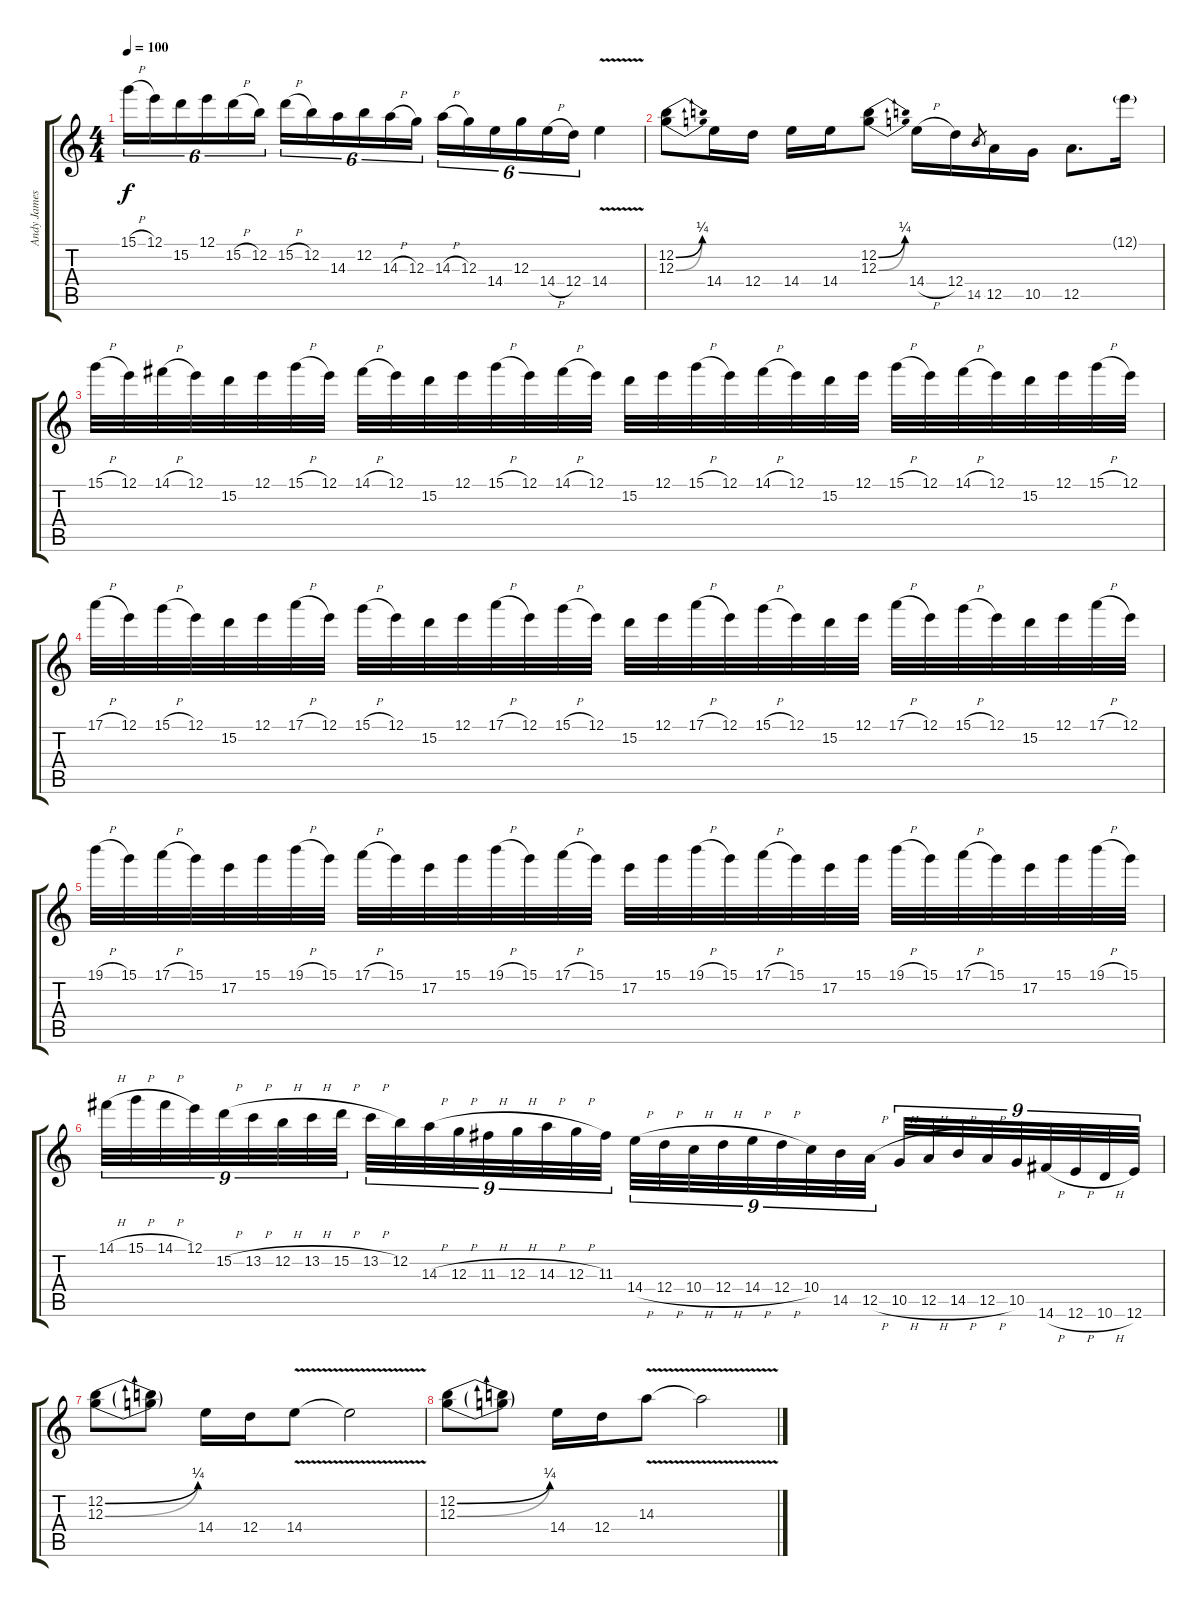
\track ("Andy James" "Andy James") {instrument distortionguitar}
\staff {score tabs}
\tuning (E4 B3 G3 D3 A2 E2) {hide}
\ts (4 4)
\tempo 100
\clef g2
\ks c
15.1{h}.16{tu (6 4) dy f} 12.1.16{tu (6 4)} 15.2.16{tu (6 4)} 12.1.16{tu (6 4)} 15.2{h}.16{tu (6 4)} 12.2.16{tu (6 4)} 15.2{h}.16{tu (6 4)} 12.2.16{tu (6 4)} 14.3.16{tu (6 4)} 12.2.16{tu (6 4)} 14.3{h}.16{tu (6 4)} 12.3.16{tu (6 4)} 14.3{h}.16{tu (6 4)} 12.3.16{tu (6 4)} 14.4.16{tu (6 4)} 12.3.16{tu (6 4)} 14.4{h}.16{tu (6 4)} 12.4.16{tu (6 4)} 14.4{v}.4 |
(12.2{be (bend 0 0 60 1)} 12.3{be (bend 0 0 60 1)}).8 14.4.16 12.4.16 14.4.16 14.4.16 (12.2{be (bend 0 0 60 1)} 12.3{be (bend 0 0 60 1)}).8 14.4{h}.16 12.4.16 14.5.8{gr} 12.5.16 10.5.16 12.5.8{d} 12.1{g}.16 |
15.1{h}.32 12.1.32 14.1{h}.32 12.1.32 15.2.32 12.1.32 15.1{h}.32 12.1.32 14.1{h}.32 12.1.32 15.2.32 12.1.32 15.1{h}.32 12.1.32 14.1{h}.32 12.1.32 15.2.32 12.1.32 15.1{h}.32 12.1.32 14.1{h}.32 12.1.32 15.2.32 12.1.32 15.1{h}.32 12.1.32 14.1{h}.32 12.1.32 15.2.32 12.1.32 15.1{h}.32 12.1.32 |
17.1{h}.32 12.1.32 15.1{h}.32 12.1.32 15.2.32 12.1.32 17.1{h}.32 12.1.32 15.1{h}.32 12.1.32 15.2.32 12.1.32 17.1{h}.32 12.1.32 15.1{h}.32 12.1.32 15.2.32 12.1.32 17.1{h}.32 12.1.32 15.1{h}.32 12.1.32 15.2.32 12.1.32 17.1{h}.32 12.1.32 15.1{h}.32 12.1.32 15.2.32 12.1.32 17.1{h}.32 12.1.32 |
19.1{h}.32 15.1.32 17.1{h}.32 15.1.32 17.2.32 15.1.32 19.1{h}.32 15.1.32 17.1{h}.32 15.1.32 17.2.32 15.1.32 19.1{h}.32 15.1.32 17.1{h}.32 15.1.32 17.2.32 15.1.32 19.1{h}.32 15.1.32 17.1{h}.32 15.1.32 17.2.32 15.1.32 19.1{h}.32 15.1.32 17.1{h}.32 15.1.32 17.2.32 15.1.32 19.1{h}.32 15.1.32 |
14.1{h}.32{tu (9 8)} 15.1{h}.32{tu (9 8)} 14.1{h}.32{tu (9 8)} 12.1.32{tu (9 8)} 15.2{h}.32{tu (9 8)} 13.2{h}.32{tu (9 8)} 12.2{h}.32{tu (9 8)} 13.2{h}.32{tu (9 8)} 15.2{h}.32{tu (9 8)} 13.2{h}.32{tu (9 8)} 12.2.32{tu (9 8)} 14.3{h}.32{tu (9 8)} 12.3{h}.32{tu (9 8)} 11.3{h}.32{tu (9 8)} 12.3{h}.32{tu (9 8)} 14.3{h}.32{tu (9 8)} 12.3{h}.32{tu (9 8)} 11.3.32{tu (9 8)} 14.4{h}.32{tu (9 8)} 12.4{h}.32{tu (9 8)} 10.4{h}.32{tu (9 8)} 12.4{h}.32{tu (9 8)} 14.4{h}.32{tu (9 8)} 12.4{h}.32{tu (9 8)} 10.4.32{tu (9 8)} 14.5.32{tu (9 8)} 12.5{h}.32{tu (9 8)} 10.5{h}.32{tu (9 8)} 12.5{h}.32{tu (9 8)} 14.5{h}.32{tu (9 8)} 12.5{h}.32{tu (9 8)} 10.5.32{tu (9 8)} 14.6{h}.32{tu (9 8)} 12.6{h}.32{tu (9 8)} 10.6{h}.32{tu (9 8)} 12.6.32{tu (9 8)} |
(12.2{be (bend 0 0 60 1)} 12.3{be (bend 0 0 60 1)}).8 (12.2{t} 12.3{t}).8 14.4.16 12.4.16 14.4{v}.8 14.4{t}.2 |
(12.2{be (bend 0 0 60 1)} 12.3{be (bend 0 0 60 1)}).8 (12.2{t} 12.3{t}).8 14.4.16 12.4.16 14.3{v}.8 14.3{t}.2
